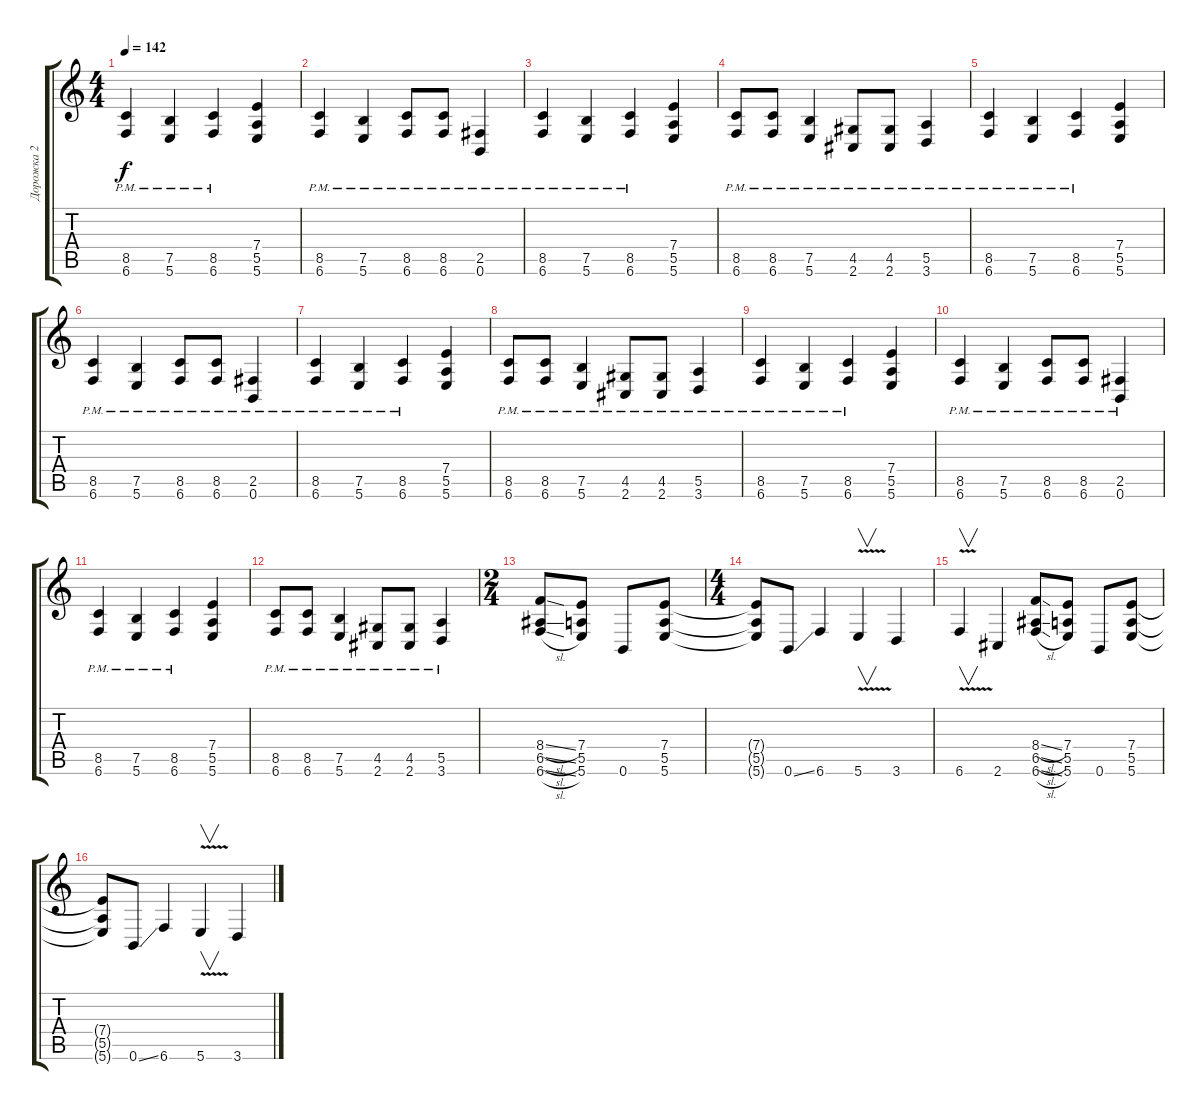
\track ("Дорожка 2" "Дорожка 2") {instrument distortionguitar}
\staff {score tabs}
\tuning (B3 Gb3 D3 A2 E2 B1) {hide}
\ts (4 4)
\tempo 142
\clef g2
\ks c
(8.5{pm} 6.6).4{dy f} (7.5{pm} 5.6).4 (8.5{pm} 6.6).4 (7.4 5.5 5.6).4 |
(8.5{pm} 6.6).4 (7.5{pm} 5.6).4 (8.5{pm} 6.6).8 (8.5{pm} 6.6).8 (2.5{pm} 0.6).4 |
(8.5{pm} 6.6).4 (7.5{pm} 5.6).4 (8.5{pm} 6.6).4 (7.4 5.5 5.6).4 |
(8.5{pm} 6.6).8 (8.5{pm} 6.6).8 (7.5{pm} 5.6).4 (4.5{pm} 2.6).8 (4.5{pm} 2.6).8 (5.5{pm} 3.6).4 |
(8.5{pm} 6.6).4 (7.5{pm} 5.6).4 (8.5{pm} 6.6).4 (7.4 5.5 5.6).4 |
(8.5{pm} 6.6).4 (7.5{pm} 5.6).4 (8.5{pm} 6.6).8 (8.5{pm} 6.6).8 (2.5{pm} 0.6).4 |
(8.5{pm} 6.6).4 (7.5{pm} 5.6).4 (8.5{pm} 6.6).4 (7.4 5.5 5.6).4 |
(8.5{pm} 6.6).8 (8.5{pm} 6.6).8 (7.5{pm} 5.6).4 (4.5{pm} 2.6).8 (4.5{pm} 2.6).8 (5.5{pm} 3.6).4 |
(8.5{pm} 6.6).4 (7.5{pm} 5.6).4 (8.5{pm} 6.6).4 (7.4 5.5 5.6).4 |
(8.5{pm} 6.6).4 (7.5{pm} 5.6).4 (8.5{pm} 6.6).8 (8.5{pm} 6.6).8 (2.5{pm} 0.6).4 |
(8.5{pm} 6.6).4 (7.5{pm} 5.6).4 (8.5{pm} 6.6).4 (7.4 5.5 5.6).4 |
(8.5{pm} 6.6).8 (8.5{pm} 6.6).8 (7.5{pm} 5.6).4 (4.5{pm} 2.6).8 (4.5{pm} 2.6).8 (5.5{pm} 3.6).4 |
\ts (2 4)
(8.4{sl} 6.5{sl} 6.6{sl}).8 (7.4 5.5 5.6).8 0.6.8 (7.4 5.5 5.6).8 |
\ts (4 4)
(7.4{t} 5.5{t} 5.6{t}).8 0.6{ss}.8 6.6.4 5.6{v}.4{v} 3.6.4 |
6.6{v}.4{v} 2.6.4 (8.4{sl} 6.5{sl} 6.6{sl}).8 (7.4 5.5 5.6).8 0.6.8 (7.4 5.5 5.6).8 |
(7.4{t} 5.5{t} 5.6{t}).8 0.6{ss}.8 6.6.4 5.6{v}.4{v} 3.6.4
